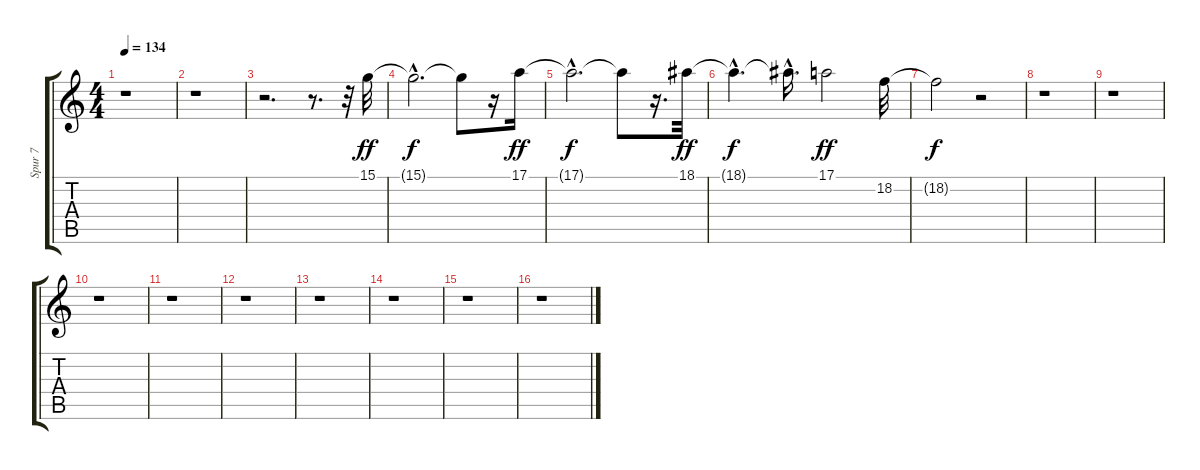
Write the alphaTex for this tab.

\track ("Spur 7" "Spur 7") {instrument synthstrings2}
\staff {score tabs}
\tuning (E4 B3 G3 D3 A2 E2) {hide}
\ts (4 4)
\tempo 134
\clef g2
\ks c
r.1{dy f} |
r.1 |
r.2{d} r.8{d} r.32 15.1.32{dy ff} |
15.1{hac t}.2{d dy f} 15.1{t}.8 r.16 17.1.16{dy ff} |
17.1{hac t}.2{d dy f} 17.1{t}.8 r.16{d} 18.1.32{dy ff} |
18.1{hac t}.4{d dy f} 18.1{hac t}.16{d} 17.1.2{dy ff} 18.2.32 |
18.2{t}.2{dy f} r.2 |
r.1 |
r.1 |
r.1 |
r.1 |
r.1 |
r.1 |
r.1 |
r.1 |
r.1
